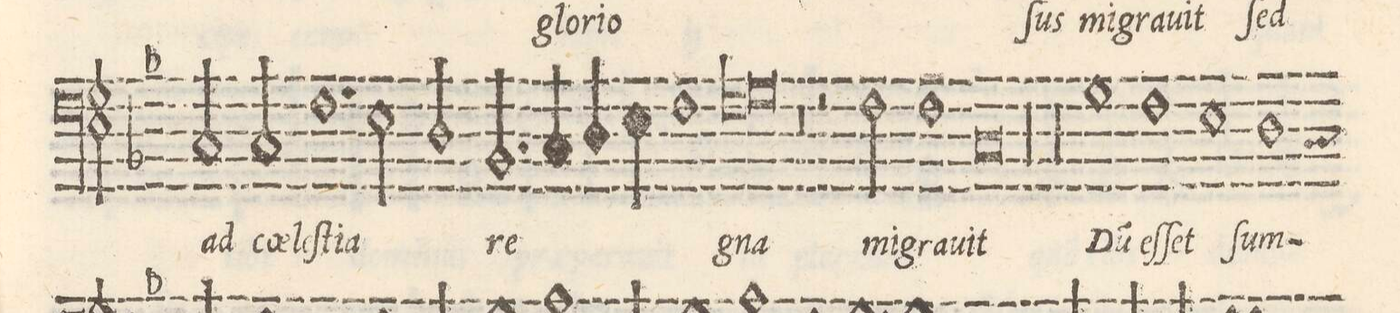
**kern	**text
*I"BASSVS	*
*clefF4	*
*k[b-]	*
*met(C|)	*
*M2/1	*
2C/	ad
2C/	coe-
1.F	-le-
=34-	=34-
2Eny\	-ſti-
2D/	-a
2.BB-/	re-
=35-	=35-
4C/	.
4D/	.
4E\	.
1F	.
=36-	=36-
*lig	*
1F	-gna
1G	.
*Xlig	*
=37-	=37-
0r	.
=38-	=38-
2r	.
2F\	mi-
1F	-gra-
=39-	=39-
0C	-uit
=40-	=40-
00r	.
=41-	=41-
=42-	=42-
00r	.
=43-	=43-
=44-	=44-
1G	Du(m)
1F	eſ-
=45-	=45-
1E	-ſet
1D	ſum-
*custos:C	*
=46-	=46-
*-	*-
